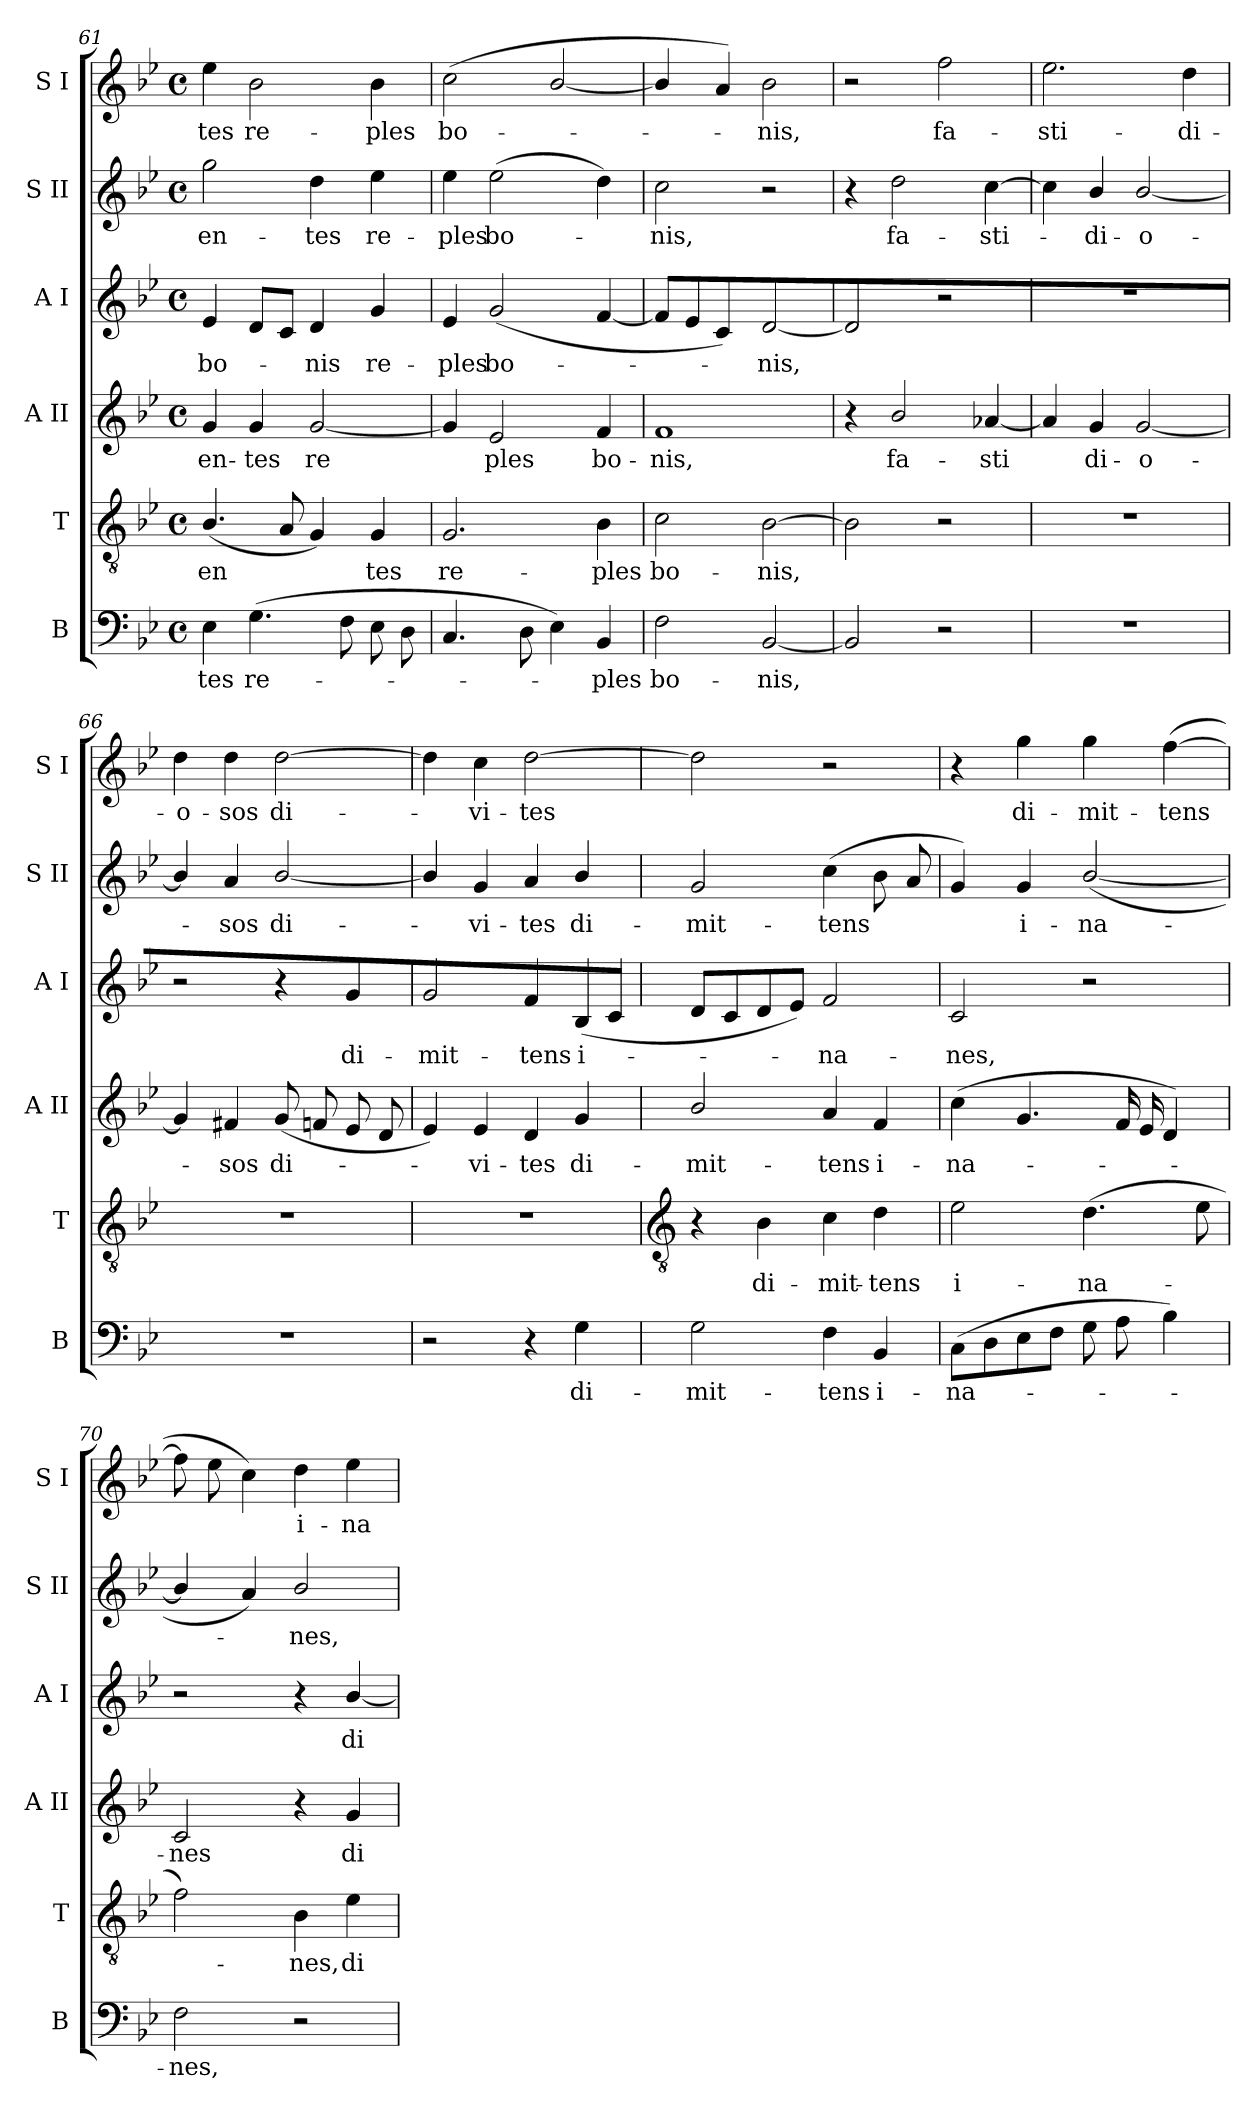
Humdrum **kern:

**kern	**text	**kern	**text	**kern	**text	**kern	**text	**kern	**text	**kern	**text
*part6	*part6	*part5	*part5	*part4	*part4	*part3	*part3	*part2	*part2	*part1	*part1
*staff6	*staff6	*staff5	*staff5	*staff4	*staff4	*staff3	*staff3	*staff2	*staff2	*staff1	*staff1
*I"B	*	*I"T	*	*I"A II	*	*I"A I	*	*I"S II	*	*I"S I	*
*I'B	*	*I'T	*	*I'A II	*	*I'A I	*	*I'S II	*	*I'S I	*
!!LO:LB:g=z
*clefF4	*	*clefGv2	*	*clefG2	*	*clefG2	*	*clefG2	*	*clefG2	*
*k[b-e-]	*	*k[b-e-]	*	*k[b-e-]	*	*k[b-e-]	*	*k[b-e-]	*	*k[b-e-]	*
*B-:	*	*B-:	*	*B-:	*	*B-:	*	*B-:	*	*B-:	*
*M4/4	*	*M4/4	*	*M4/4	*	*M4/4	*	*M4/4	*	*M4/4	*
*met(c)	*	*met(c)	*	*met(c)	*	*met(c)	*	*met(c)	*	*met(c)	*
=61	=61	=61	=61	=61	=61	=61	=61	=61	=61	=61	=61
!	!LO:LY:b	!	!LO:LY:b	!	!LO:LY:b	!	!LO:LY:b	!	!LO:LY:b	!	!LO:LY:b
4E-	-tes	(<4.B-/	-en	4g	-en-	4e-	bo-	2gg	-en-	4ee-	-tes
!	!LO:LY:b	!	!	!	!LO:LY:b	!	!	!	!	!	!LO:LY:b
(>4.G	re-	.	.	4g	-tes	8dL	.	.	.	2b-	re-
.	.	8AL	.	.	.	8cJ	.	.	.	.	.
!	!	!	!	!	!LO:LY:b	!	!LO:LY:b	!	!LO:LY:b	!	!
.	.	4G)	.	[2g	re	4d	nis	4dd	-tes	.	.
8FL	.	.	.	.	.	.	.	.	.	.	.
!	!	!	!LO:LY:b	!	!	!	!LO:LY:b	!	!LO:LY:b	!	!LO:LY:b
8E-	.	4G	tes	.	.	4g	re-	4ee-	re-	4b-	-ples
8D	.	.	.	.	.	.	.	.	.	.	.
=62	=62	=62	=62	=62	=62	=62	=62	=62	=62	=62	=62
!	!	!	!LO:LY:b	!	!	!	!LO:LY:b	!	!LO:LY:b	!	!LO:LY:b
4.C	.	2.G	re-	4g]	.	4e-	-ples	4ee-	-ples	(<2cc	bo-
!	!	!	!	!	!LO:LY:b	!	!LO:LY:b	!	!LO:LY:b	!	!
.	.	.	.	2e-	ples	(<2g	bo-	(>2ee-	bo-	.	.
8D	.	.	.	.	.	.	.	.	.	.	.
4E-)	.	.	.	.	.	.	.	.	.	[2b-/	.
!	!LO:LY:b	!	!LO:LY:b	!	!LO:LY:b	!	!	!	!	!	!
4BB-	ples	4B-	-ples	4f	bo-	[4f	.	4dd)	.	.	.
=63	=63	=63	=63	=63	=63	=63	=63	=63	=63	=63	=63
!	!LO:LY:b	!	!LO:LY:b	!	!LO:LY:b	!	!	!	!LO:LY:b	!	!
2F	bo-	2c	bo-	1f	-nis,	8fL]	.	2cc	nis,	4b-/]	.
.	.	.	.	.	.	8e-	.	.	.	.	.
.	.	.	.	.	.	4c)	.	.	.	4a)	.
!	!LO:LY:b	!	!LO:LY:b	!	!	!	!LO:LY:b	!	!	!	!LO:LY:b
[2BB-	-nis,	[2B-	-nis,	.	.	[2d	nis,	2r	.	2b-	nis,
=64	=64	=64	=64	=64	=64	=64	=64	=64	=64	=64	=64
2BB-]	.	2B-]	.	4r	.	2d]	.	4r	.	2r	.
!	!	!	!	!	!LO:LY:b	!	!	!	!LO:LY:b	!	!
.	.	.	.	2b-/	fa-	.	.	2dd	fa-	.	.
!	!	!	!	!	!	!	!	!	!	!	!LO:LY:b
2r	.	2r	.	.	.	2r	.	.	.	2ff	fa-
!	!	!	!	!	!LO:LY:b	!	!	!	!LO:LY:b	!	!
.	.	.	.	[4a-X	-sti	.	.	[4cc	-sti-	.	.
=65	=65	=65	=65	=65	=65	=65	=65	=65	=65	=65	=65
!	!	!	!	!	!	!	!	!	!	!	!LO:LY:b
1r	.	1r	.	4a-]	.	1r	.	4cc]	.	2.ee-	-sti-
!	!	!	!	!	!LO:LY:b	!	!	!	!LO:LY:b	!	!
.	.	.	.	4g	di-	.	.	4b-/	di-	.	.
!	!	!	!	!	!LO:LY:b	!	!	!	!LO:LY:b	!	!
.	.	.	.	[2g	-o-	.	.	[2b-/	-o-	.	.
!	!	!	!	!	!	!	!	!	!	!	!LO:LY:b
.	.	.	.	.	.	.	.	.	.	4dd	-di-
=66	=66	=66	=66	=66	=66	=66	=66	=66	=66	=66	=66
!	!	!	!	!	!	!	!	!	!	!	!LO:LY:b
1r	.	1r	.	4g]	.	2r	.	4b-/]	.	4dd	-o-
!	!	!	!	!	!LO:LY:b	!	!	!	!LO:LY:b	!	!LO:LY:b
.	.	.	.	4f#X	sos	.	.	4a	sos	4dd	-sos
!	!	!	!	!	!LO:LY:b	!	!	!	!LO:LY:b	!	!LO:LY:b
.	.	.	.	(<8gL	di-	4r	.	[2b-/	di-	[2dd	di-
.	.	.	.	8fn	.	.	.	.	.	.	.
!	!	!	!	!	!	!	!LO:LY:b	!	!	!	!
.	.	.	.	8e-	.	4g	di-	.	.	.	.
.	.	.	.	8d	.	.	.	.	.	.	.
=67	=67	=67	=67	=67	=67	=67	=67	=67	=67	=67	=67
!	!	!	!	!	!	!	!LO:LY:b	!	!	!	!
2r	.	1r	.	4e-)	.	2g	-mit-	4b-/]	.	4dd]	.
!	!	!	!	!	!LO:LY:b	!	!	!	!LO:LY:b	!	!LO:LY:b
.	.	.	.	4e-	vi-	.	.	4g	vi-	4cc	vi-
!	!	!	!	!	!LO:LY:b	!	!LO:LY:b	!	!LO:LY:b	!	!LO:LY:b
4r	.	.	.	4d	-tes	4f	-tens	4a	-tes	[2dd	-tes
!	!LO:LY:b	!	!	!	!LO:LY:b	!	!LO:LY:b	!	!LO:LY:b	!	!
4G	di-	.	.	4g	di-	(<8B-	i-	4b-/	di-	.	.
.	.	.	.	.	.	8cJ	.	.	.	.	.
!!LO:LB:g=z
=68	=68	=68	=68	=68	=68	=68	=68	=68	=68	=68	=68
*	*	*clefGv2	*	*	*	*	*	*	*	*	*
!	!LO:LY:b	!	!	!	!LO:LY:b	!	!	!	!LO:LY:b	!	!
2G	-mit-	4r	.	2b-/	-mit-	8dL	.	2g	-mit-	2dd]	.
.	.	.	.	.	.	8c	.	.	.	.	.
!	!	!	!LO:LY:b	!	!	!	!	!	!	!	!
.	.	4B-	di-	.	.	8d	.	.	.	.	.
.	.	.	.	.	.	8e-J)	.	.	.	.	.
!	!LO:LY:b	!	!LO:LY:b	!	!LO:LY:b	!	!LO:LY:b	!	!LO:LY:b	!	!
4F	-tens	4c	-mit-	4a	-tens	2f	na-	(<4cc	-tens	2r	.
!	!LO:LY:b	!	!LO:LY:b	!	!LO:LY:b	!	!	!	!	!	!
4BB-	i-	4d	-tens	4f	i-	.	.	8b-L	.	.	.
.	.	.	.	.	.	.	.	8a	.	.	.
=69	=69	=69	=69	=69	=69	=69	=69	=69	=69	=69	=69
!	!LO:LY:b	!	!LO:LY:b	!	!LO:LY:b	!	!LO:LY:b	!	!	!	!
(>8CL	-na-	2e-	i-	(<4cc	-na-	2c	-nes,	4g)	.	4r	.
8D	.	.	.	.	.	.	.	.	.	.	.
!	!	!	!	!	!	!	!	!	!LO:LY:b	!	!LO:LY:b
8E-	.	.	.	4.g	.	.	.	4g	i-	4gg	di-
8FJ	.	.	.	.	.	.	.	.	.	.	.
!	!	!	!LO:LY:b	!	!	!	!	!	!LO:LY:b	!	!LO:LY:b
8GL	.	(>4.d	-na-	.	.	2r	.	(<[2b-/	-na-	4gg	-mit-
8A	.	.	.	16fLL	.	.	.	.	.	.	.
.	.	.	.	16e-	.	.	.	.	.	.	.
!	!	!	!	!	!	!	!	!	!	!	!LO:LY:b
4B-)	.	.	.	4d)	.	.	.	.	.	(>[4ff	-tens
.	.	8e-L	.	.	.	.	.	.	.	.	.
=70	=70	=70	=70	=70	=70	=70	=70	=70	=70	=70	=70
!	!LO:LY:b	!	!	!	!LO:LY:b	!	!	!	!	!	!
2F	nes,	2f)	.	2c	nes	2r	.	4b-/]	.	8ffL]	.
.	.	.	.	.	.	.	.	.	.	8ee-	.
.	.	.	.	.	.	.	.	4a)	.	4cc)	.
!	!	!	!LO:LY:b	!	!	!	!	!	!LO:LY:b	!	!LO:LY:b
2r	.	4B-	nes,	4r	.	4r	.	2b-/	nes,	4dd	i-
!	!	!	!LO:LY:b	!	!LO:LY:b	!	!LO:LY:b	!	!	!	!LO:LY:b
.	.	4e-	di-	4g	di-	[4b-/	di-	.	.	4ee-	-na-
=	=	=	=	=	=	=	=	=	=	=	=
*-	*-	*-	*-	*-	*-	*-	*-	*-	*-	*-	*-
